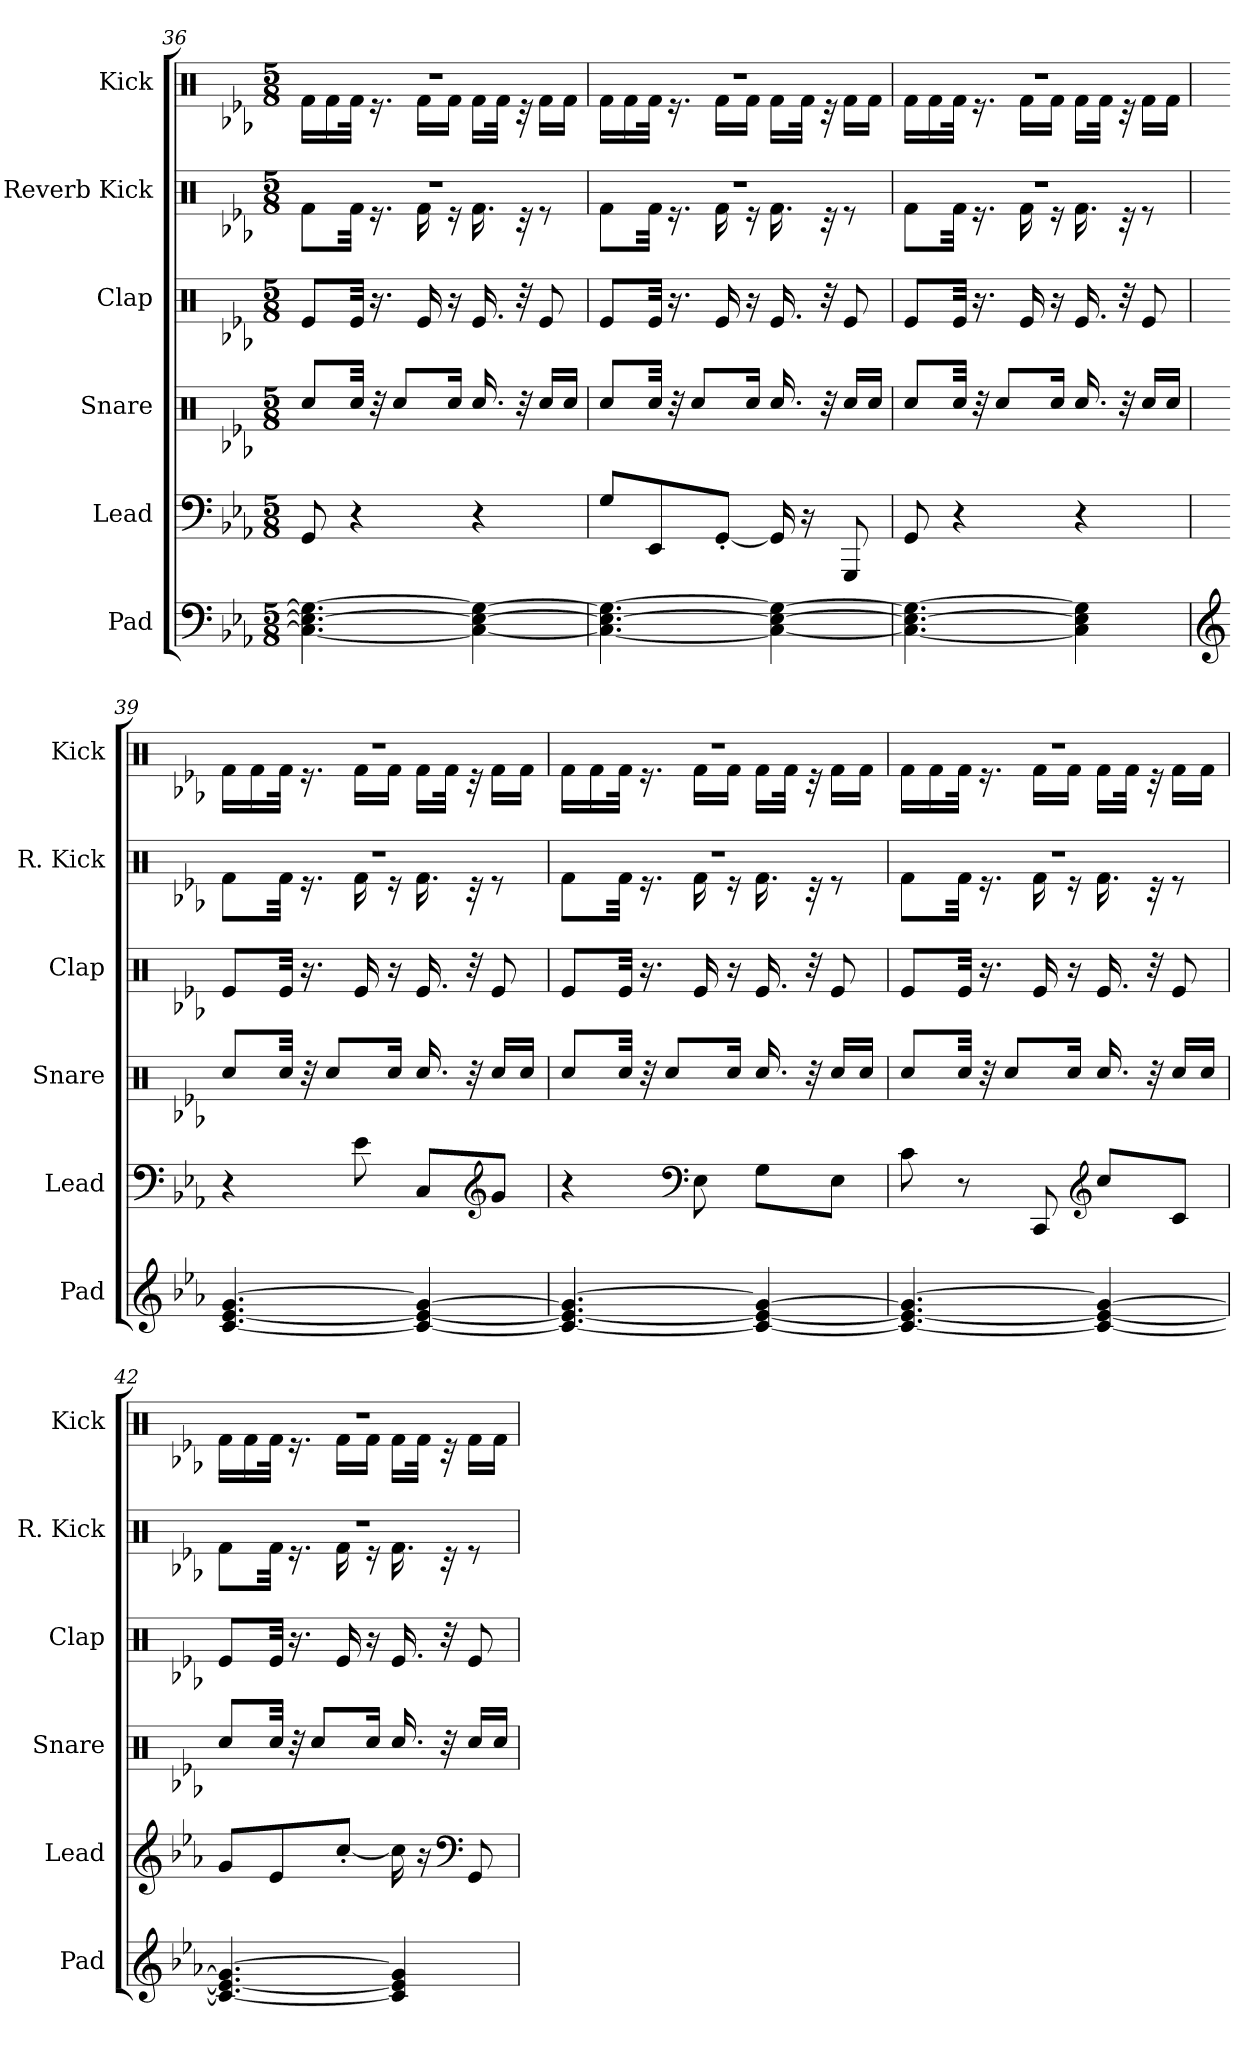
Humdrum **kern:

**kern	**kern	**kern	**kern	**kern	**kern
*part6	*part5	*part4	*part3	*part2	*part1
*staff6	*staff5	*staff4	*staff3	*staff2	*staff1
*I"Pad	*I"Lead	*I"Snare	*I"Clap	*I"Reverb Kick	*I"Kick
*I'Pad	*I'Lead	*I'Snare	*I'Clap	*I'R. Kick	*I'Kick
*clefF4	*clefF4	*clefX	*clefX	*clefX	*clefX
*k[b-e-a-]	*k[b-e-a-]	*k[b-e-a-]	*k[b-e-a-]	*k[b-e-a-]	*k[b-e-a-]
*M5/8	*M5/8	*M5/8	*M5/8	*M5/8	*M5/8
=36	=36	=36	=36	=36	=36
*	*	*	*	*^	*^
4.C\_ 4.E-\_ 4.G\_	8GG/	8Rcc/L	8Re/L	8%5r	8Rf\L	8%5r	16Rf\LL
.	.	.	.	.	.	.	16Rf\
.	4r	32Rcc/Jkk	32Re/Jkk	.	32Rf\Jkk	.	32Rf\JJk
.	.	32r	16.r	.	16.r	.	16.r
.	.	8Rcc/L	.	.	.	.	.
.	.	.	16Re/	.	16Rf\	.	16Rf\LL
.	.	16Rcc/Jk	16r	.	16r	.	16Rf\JJ
4C\_ 4E-\_ 4G\_	4r	16.Rcc/	16.Re/	.	16.Rf\	.	16Rf\LL
.	.	.	.	.	.	.	32Rf\JJk
.	.	32r	32r	.	32r	.	32r
.	.	16Rcc/LL	8Re/	.	8r	.	16Rf\LL
.	.	16Rcc/JJ	.	.	.	.	16Rf\JJ
!!LO:PB:g=z	!!
=37	=37	=37	=37	=37	=37	=37	=37
4.C\_ 4.E-\_ 4.G\_	8G/L	8Rcc/L	8Re/L	8%5r	8Rf\L	8%5r	16Rf\LL
.	.	.	.	.	.	.	16Rf\
.	8EE-/	32Rcc/Jkk	32Re/Jkk	.	32Rf\Jkk	.	32Rf\JJk
.	.	32r	16.r	.	16.r	.	16.r
.	.	8Rcc/L	.	.	.	.	.
.	[8GG'/J	.	16Re/	.	16Rf\	.	16Rf\LL
.	.	16Rcc/Jk	16r	.	16r	.	16Rf\JJ
4C\_ 4E-\_ 4G\_	16GG/]	16.Rcc/	16.Re/	.	16.Rf\	.	16Rf\LL
.	16r	.	.	.	.	.	32Rf\JJk
.	.	32r	32r	.	32r	.	32r
.	8GGG/	16Rcc/LL	8Re/	.	8r	.	16Rf\LL
.	.	16Rcc/JJ	.	.	.	.	16Rf\JJ
=38	=38	=38	=38	=38	=38	=38	=38
4.C\_ 4.E-\_ 4.G\_	8GG/	8Rcc/L	8Re/L	8%5r	8Rf\L	8%5r	16Rf\LL
.	.	.	.	.	.	.	16Rf\
.	4r	32Rcc/Jkk	32Re/Jkk	.	32Rf\Jkk	.	32Rf\JJk
.	.	32r	16.r	.	16.r	.	16.r
.	.	8Rcc/L	.	.	.	.	.
.	.	.	16Re/	.	16Rf\	.	16Rf\LL
.	.	16Rcc/Jk	16r	.	16r	.	16Rf\JJ
4C\] 4E-\] 4G\]	4r	16.Rcc/	16.Re/	.	16.Rf\	.	16Rf\LL
.	.	.	.	.	.	.	32Rf\JJk
.	.	32r	32r	.	32r	.	32r
.	.	16Rcc/LL	8Re/	.	8r	.	16Rf\LL
.	.	16Rcc/JJ	.	.	.	.	16Rf\JJ
=39	=39	=39	=39	=39	=39	=39	=39
*clefG2	*	*	*	*	*	*	*
[4.c/ [4.e-/ [4.g/	4r	8Rcc/L	8Re/L	8%5r	8Rf\L	8%5r	16Rf\LL
.	.	.	.	.	.	.	16Rf\
.	.	32Rcc/Jkk	32Re/Jkk	.	32Rf\Jkk	.	32Rf\JJk
.	.	32r	16.r	.	16.r	.	16.r
.	.	8Rcc/L	.	.	.	.	.
.	8e-\	.	16Re/	.	16Rf\	.	16Rf\LL
.	.	16Rcc/Jk	16r	.	16r	.	16Rf\JJ
4c/_ 4e-/_ 4g/_	8C/L	16.Rcc/	16.Re/	.	16.Rf\	.	16Rf\LL
.	.	.	.	.	.	.	32Rf\JJk
.	.	32r	32r	.	32r	.	32r
*	*clefG2	*	*	*	*	*	*
.	8g/J	16Rcc/LL	8Re/	.	8r	.	16Rf\LL
.	.	16Rcc/JJ	.	.	.	.	16Rf\JJ
!!LO:LB:g=z	!!
=40	=40	=40	=40	=40	=40	=40	=40
4.c/_ 4.e-/_ 4.g/_	4r	8Rcc/L	8Re/L	8%5r	8Rf\L	8%5r	16Rf\LL
.	.	.	.	.	.	.	16Rf\
.	.	32Rcc/Jkk	32Re/Jkk	.	32Rf\Jkk	.	32Rf\JJk
.	.	32r	16.r	.	16.r	.	16.r
.	.	8Rcc/L	.	.	.	.	.
*	*clefF4	*	*	*	*	*	*
.	8E-\	.	16Re/	.	16Rf\	.	16Rf\LL
.	.	16Rcc/Jk	16r	.	16r	.	16Rf\JJ
4c/_ 4e-/_ 4g/_	8G\L	16.Rcc/	16.Re/	.	16.Rf\	.	16Rf\LL
.	.	.	.	.	.	.	32Rf\JJk
.	.	32r	32r	.	32r	.	32r
.	8E-\J	16Rcc/LL	8Re/	.	8r	.	16Rf\LL
.	.	16Rcc/JJ	.	.	.	.	16Rf\JJ
=41	=41	=41	=41	=41	=41	=41	=41
4.c/_ 4.e-/_ 4.g/_	8c\	8Rcc/L	8Re/L	8%5r	8Rf\L	8%5r	16Rf\LL
.	.	.	.	.	.	.	16Rf\
.	8r	32Rcc/Jkk	32Re/Jkk	.	32Rf\Jkk	.	32Rf\JJk
.	.	32r	16.r	.	16.r	.	16.r
.	.	8Rcc/L	.	.	.	.	.
.	8CC/	.	16Re/	.	16Rf\	.	16Rf\LL
.	.	16Rcc/Jk	16r	.	16r	.	16Rf\JJ
*	*clefG2	*	*	*	*	*	*
4c/_ 4e-/_ 4g/_	8cc/L	16.Rcc/	16.Re/	.	16.Rf\	.	16Rf\LL
.	.	.	.	.	.	.	32Rf\JJk
.	.	32r	32r	.	32r	.	32r
.	8c/J	16Rcc/LL	8Re/	.	8r	.	16Rf\LL
.	.	16Rcc/JJ	.	.	.	.	16Rf\JJ
=42	=42	=42	=42	=42	=42	=42	=42
4.c/_ 4.e-/_ 4.g/_	8g/L	8Rcc/L	8Re/L	8%5r	8Rf\L	8%5r	16Rf\LL
.	.	.	.	.	.	.	16Rf\
.	8e-/	32Rcc/Jkk	32Re/Jkk	.	32Rf\Jkk	.	32Rf\JJk
.	.	32r	16.r	.	16.r	.	16.r
.	.	8Rcc/L	.	.	.	.	.
.	[8cc'/J	.	16Re/	.	16Rf\	.	16Rf\LL
.	.	16Rcc/Jk	16r	.	16r	.	16Rf\JJ
4c/] 4e-/] 4g/]	16cc\]	16.Rcc/	16.Re/	.	16.Rf\	.	16Rf\LL
.	16r	.	.	.	.	.	32Rf\JJk
.	.	32r	32r	.	32r	.	32r
*	*clefF4	*	*	*	*	*	*
.	8GG/	16Rcc/LL	8Re/	.	8r	.	16Rf\LL
.	.	16Rcc/JJ	.	.	.	.	16Rf\JJ
*	*	*	*	*v	*v	*	*
*	*	*	*	*	*v	*v
=	=	=	=	=	=
*-	*-	*-	*-	*-	*-
